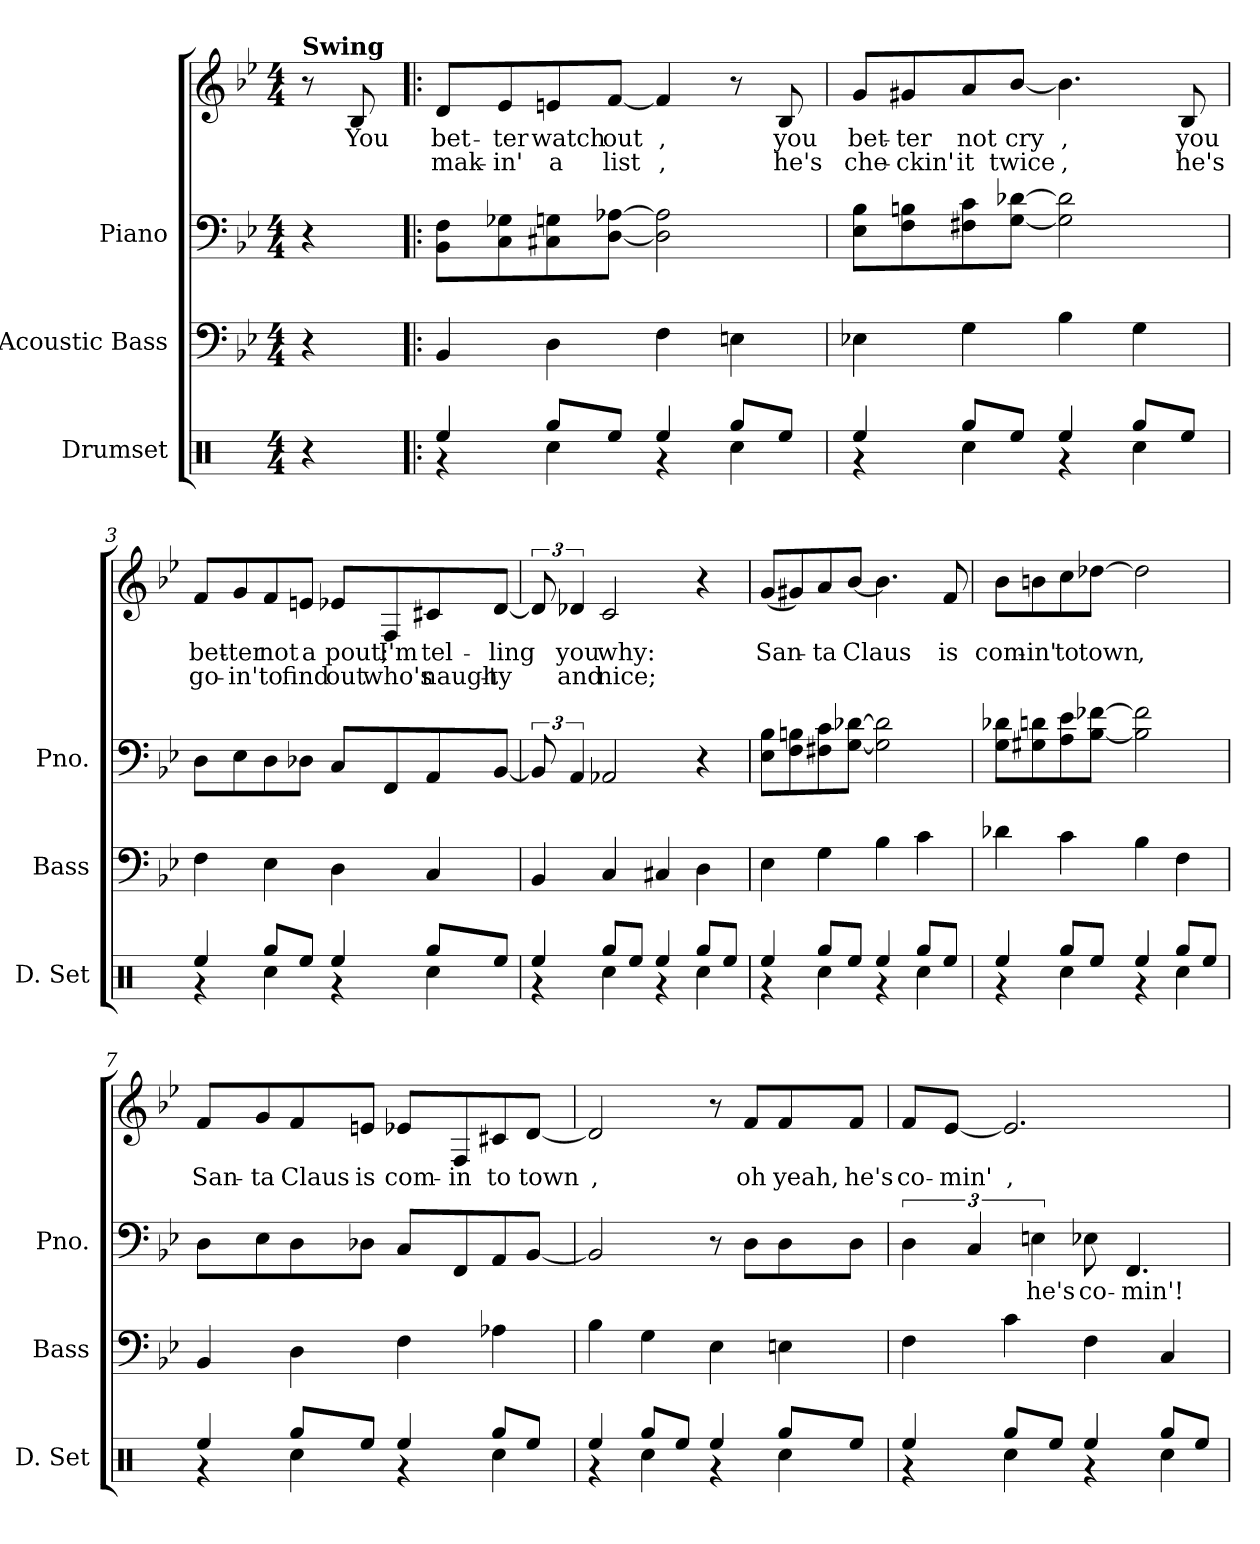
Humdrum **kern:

**kern	**kern	**kern	**text	**kern	**text	**text
*part3	*part2	*part1	*part1	*part1	*part1	*part1
*staff4	*staff3	*staff2	*staff2	*staff1	*staff1	*staff1
*I"Drumset	*I"Acoustic Bass	*I"Piano	*	*	*	*
*I'D. Set	*I'Bass	*I'Pno.	*	*	*	*
*clefX	*clefF4	*clefF4	*	*clefG2	*	*
*	*ITrd7c12	*	*	*	*	*
*k[]	*k[b-e-]	*k[b-e-]	*	*k[b-e-]	*	*
*M4/4	*M4/4	*M4/4	*	*M4/4	*	*
*MM140	*MM140	*MM140	*	*MM140	*	*
=	=	=	=	=	=	=
!	!	!	!	!LO:TX:B:t=Swing	!	!
4r	4r	4r	.	8r	.	.
!	!	!	!	!	!LO:LY:b	!
.	.	.	.	8B-/	You	.
=1!|:	=1!|:	=1!|:	=1!|:	=1!|:	=1!|:	=1!|:
*^	*	*	*	*	*	*
!	!	!	!	!	!	!LO:LY:b	!LO:LY:b
4Ree/	4r	4BBB-/	8BB-\ 8F\L	.	8d/L	bet-	mak-
!	!	!	!	!	!	!LO:LY:b	!LO:LY:b
.	.	.	8C\ 8G-X\	.	8e-/	-ter	-in'
!	!	!	!	!	!	!LO:LY:b	!LO:LY:b
8Rgg/L	4Rcc\	4DD\	8C#X\ 8Gn\	.	8en/	watch	a
!	!	!	!	!	!	!LO:LY:b	!LO:LY:b
8Ree/J	.	.	[8D\ [8A-X\J	.	[8f/J	out	list
!	!	!	!	!	!	!LO:LY:b	!LO:LY:b
4Ree/	4r	4FF\	2D\] 2A-\]	.	4f/]	,	,
8Rgg/L	4Rcc\	4EEn\	.	.	8r	.	.
!	!	!	!	!	!	!LO:LY:b	!LO:LY:b
8Ree/J	.	.	.	.	8B-/	you	he's
=2	=2	=2	=2	=2	=2	=2	=2
!	!	!	!	!	!	!LO:LY:b	!LO:LY:b
4Ree/	4r	4EE-X\	8E-\ 8B-\L	.	8g/L	bet-	che-
!	!	!	!	!	!	!LO:LY:b	!LO:LY:b
.	.	.	8F\ 8Bn\	.	8g#X/	-ter	-ckin'
!	!	!	!	!	!	!LO:LY:b	!LO:LY:b
8Rgg/L	4Rcc\	4GG\	8F#X\ 8c\	.	8a/	not	it
!	!	!	!	!	!	!LO:LY:b	!LO:LY:b
8Ree/J	.	.	[8G\ [8d-X\J	.	[8b-/J	cry	twice
!	!	!	!	!	!	!LO:LY:b	!LO:LY:b
4Ree/	4r	4BB-\	2G\] 2d-\]	.	4.b-\]	,	,
8Rgg/L	4Rcc\	4GG\	.	.	.	.	.
!	!	!	!	!	!	!LO:LY:b	!LO:LY:b
8Ree/J	.	.	.	.	8B-/	you	he's
!!LO:LB:g=z
=3	=3	=3	=3	=3	=3	=3	=3
!	!	!	!	!	!	!LO:LY:b	!LO:LY:b
4Ree/	4r	4FF\	8D\L	.	8f/L	bet-	go-
!	!	!	!	!	!	!LO:LY:b	!LO:LY:b
.	.	.	8E-\	.	8g/	-ter	-in'
!	!	!	!	!	!	!LO:LY:b	!LO:LY:b
8Rgg/L	4Rcc\	4EE-\	8D\	.	8f/	not	to
!	!	!	!	!	!	!LO:LY:b	!LO:LY:b
8Ree/J	.	.	8D-X\J	.	8en/J	a	find
!	!	!	!	!	!	!LO:LY:b	!LO:LY:b
4Ree/	4r	4DD\	8C/L	.	8e-X/L	pout;	out
!	!	!	!	!	!	!LO:LY:b	!LO:LY:b
.	.	.	8FF/	.	8F/	I'm	who's
!	!	!	!	!	!	!LO:LY:b	!LO:LY:b
8Rgg/L	4Rcc\	4CC/	8AA/	.	8c#X/	tel-	naugh-
!	!	!	!	!	!	!LO:LY:b	!LO:LY:b
8Ree/J	.	.	[8BB-/J	.	[8d/J	-ling	-ty
=4	=4	=4	=4	=4	=4	=4	=4
4Ree/	4r	4BBB-/	12BB-/]	.	12d/]	.	.
!	!	!	!	!	!	!LO:LY:b	!LO:LY:b
.	.	.	6AA/	.	6d-X/	you	and
!	!	!	!	!	!	!LO:LY:b	!LO:LY:b
8Rgg/L	4Rcc\	4CC/	2AA-X/	.	2c/	why:	nice;
8Ree/J	.	.	.	.	.	.	.
4Ree/	4r	4CC#X/	.	.	.	.	.
8Rgg/L	4Rcc\	4DD\	4r	.	4r	.	.
8Ree/J	.	.	.	.	.	.	.
=5	=5	=5	=5	=5	=5	=5	=5
!	!	!	!	!	!	!LO:LY:b	!
4Ree/	4r	4EE-\	8E-\ 8B-\L	.	(<8g/L	San-	.
.	.	.	8F\ 8Bn\	.	8g#X/)	.	.
!	!	!	!	!	!	!LO:LY:b	!
8Rgg/L	4Rcc\	4GG\	8F#X\ 8c\	.	8a/	-ta	.
!	!	!	!	!	!	!LO:LY:b	!
8Ree/J	.	.	[8G\ [8d-X\J	.	[8b-/J	Claus	.
4Ree/	4r	4BB-\	2G\] 2d-\]	.	4.b-\]	.	.
8Rgg/L	4Rcc\	4C\	.	.	.	.	.
!	!	!	!	!	!	!LO:LY:b	!
8Ree/J	.	.	.	.	8f/	is	.
!!LO:LB:g=z
=6	=6	=6	=6	=6	=6	=6	=6
!	!	!	!	!	!	!LO:LY:b	!
4Ree/	4r	4D-X\	8G\ 8d-X\L	.	8b-\L	com-	.
!	!	!	!	!	!	!LO:LY:b	!
.	.	.	8G#X\ 8dn\	.	8bn\	-in'	.
!	!	!	!	!	!	!LO:LY:b	!
8Rgg/L	4Rcc\	4C\	8A\ 8e-\	.	8cc\	to	.
!	!	!	!	!	!	!LO:LY:b	!
8Ree/J	.	.	[8B-\ [8f-X\J	.	[8dd-X\J	town	.
!	!	!	!	!	!	!LO:LY:b	!
4Ree/	4r	4BB-\	2B-\] 2f-\]	.	2dd-\]	,	.
8Rgg/L	4Rcc\	4FF\	.	.	.	.	.
8Ree/J	.	.	.	.	.	.	.
=7	=7	=7	=7	=7	=7	=7	=7
!	!	!	!	!	!	!LO:LY:b	!
4Ree/	4r	4BBB-/	8D\L	.	8f/L	San-	.
!	!	!	!	!	!	!LO:LY:b	!
.	.	.	8E-\	.	8g/	-ta	.
!	!	!	!	!	!	!LO:LY:b	!
8Rgg/L	4Rcc\	4DD\	8D\	.	8f/	Claus	.
!	!	!	!	!	!	!LO:LY:b	!
8Ree/J	.	.	8D-X\J	.	8en/J	is	.
!	!	!	!	!	!	!LO:LY:b	!
4Ree/	4r	4FF\	8C/L	.	8e-X/L	com-	.
!	!	!	!	!	!	!LO:LY:b	!
.	.	.	8FF/	.	8F/	-in	.
!	!	!	!	!	!	!LO:LY:b	!
8Rgg/L	4Rcc\	4AA-X\	8AA/	.	8c#X/	to	.
!	!	!	!	!	!	!LO:LY:b	!
8Ree/J	.	.	[8BB-/J	.	[8d/J	town	.
=8	=8	=8	=8	=8	=8	=8	=8
!	!	!	!	!	!	!LO:LY:b	!
4Ree/	4r	4BB-\	2BB-/]	.	2d/]	,	.
8Rgg/L	4Rcc\	4GG\	.	.	.	.	.
8Ree/J	.	.	.	.	.	.	.
4Ree/	4r	4EE-\	8r	.	8r	.	.
!	!	!	!	!	!	!LO:LY:b	!
.	.	.	8D\L	.	8f/L	oh	.
!	!	!	!	!	!	!LO:LY:b	!
8Rgg/L	4Rcc\	4EEn\	8D\	.	8f/	yeah,	.
!	!	!	!	!	!	!LO:LY:b	!
8Ree/J	.	.	8D\J	.	8f/J	he's	.
!!LO:LB:g=z
=9	=9	=9	=9	=9	=9	=9	=9
!	!	!	!	!	!	!LO:LY:b	!
4Ree/	4r	4FF\	6D\	.	8f/L	co-	.
!	!	!	!	!	!	!LO:LY:b	!
.	.	.	.	.	[8e-/J	-min'	.
.	.	.	6C/	.	.	.	.
!	!	!	!	!	!	!LO:LY:b	!
8Rgg/L	4Rcc\	4C\	.	.	2.e-/]	,	.
!	!	!	!	!LO:LY:b	!	!	!
.	.	.	6En\	he's	.	.	.
8Ree/J	.	.	.	.	.	.	.
!	!	!	!	!LO:LY:b	!	!	!
4Ree/	4r	4FF\	8E-X\	co-	.	.	.
!	!	!	!	!LO:LY:b	!	!	!
.	.	.	4.FF/	-min'!	.	.	.
8Rgg/L	4Rcc\	4CC/	.	.	.	.	.
8Ree/J	.	.	.	.	.	.	.
*v	*v	*	*	*	*	*	*
=	=	=	=	=	=	=
*-	*-	*-	*-	*-	*-	*-
